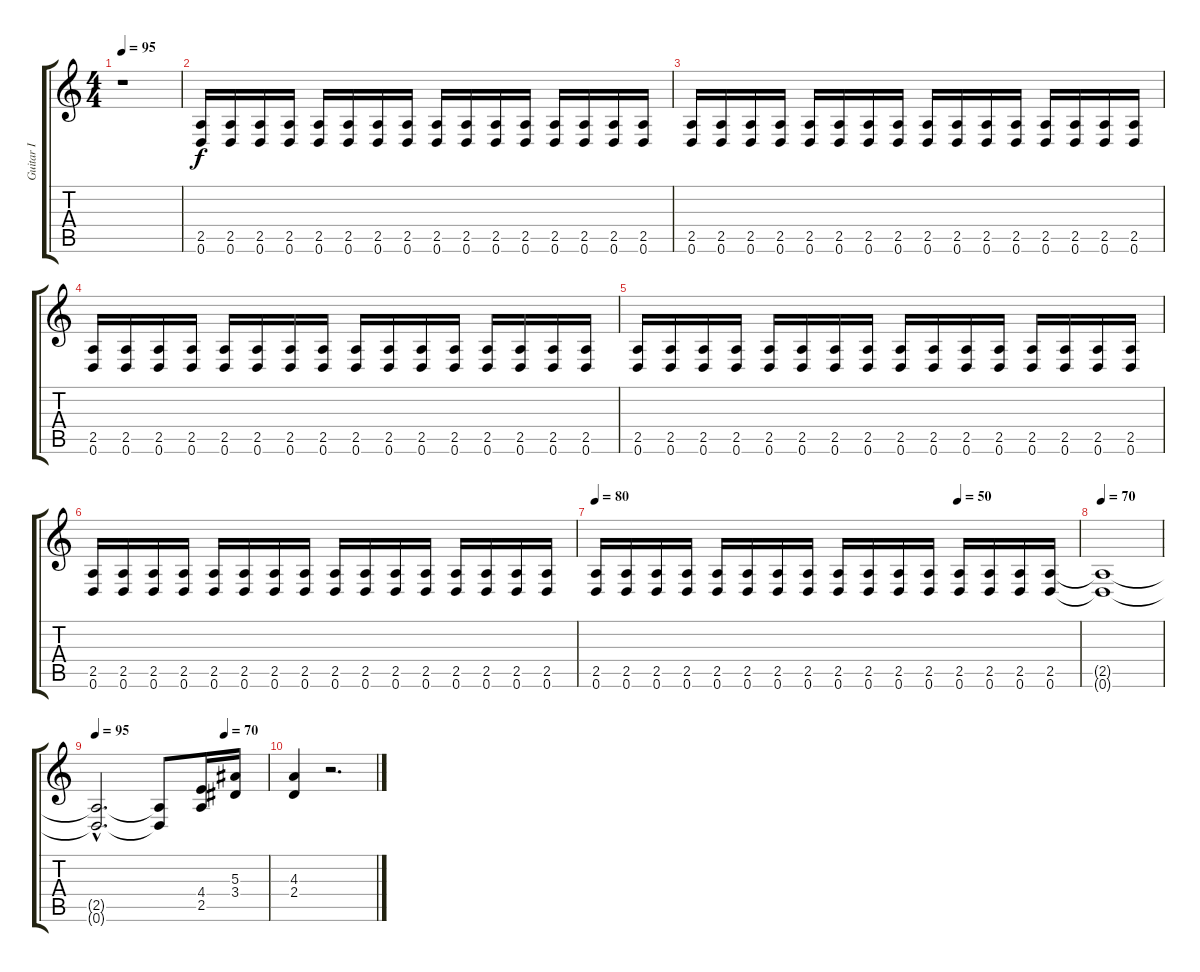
\track ("Guitar I" "Guitar I") {instrument distortionguitar}
\staff {score tabs}
\tuning (D4 A3 F3 C3 G2 D2) {hide}
\ts (4 4)
\tempo 95
\clef g2
\ks c
r.1{dy f} |
(2.5 0.6).16 (2.5 0.6).16 (2.5 0.6).16 (2.5 0.6).16 (2.5 0.6).16 (2.5 0.6).16 (2.5 0.6).16 (2.5 0.6).16 (2.5 0.6).16 (2.5 0.6).16 (2.5 0.6).16 (2.5 0.6).16 (2.5 0.6).16 (2.5 0.6).16 (2.5 0.6).16 (2.5 0.6).16 |
(2.5 0.6).16 (2.5 0.6).16 (2.5 0.6).16 (2.5 0.6).16 (2.5 0.6).16 (2.5 0.6).16 (2.5 0.6).16 (2.5 0.6).16 (2.5 0.6).16 (2.5 0.6).16 (2.5 0.6).16 (2.5 0.6).16 (2.5 0.6).16 (2.5 0.6).16 (2.5 0.6).16 (2.5 0.6).16 |
(2.5 0.6).16 (2.5 0.6).16 (2.5 0.6).16 (2.5 0.6).16 (2.5 0.6).16 (2.5 0.6).16 (2.5 0.6).16 (2.5 0.6).16 (2.5 0.6).16 (2.5 0.6).16 (2.5 0.6).16 (2.5 0.6).16 (2.5 0.6).16 (2.5 0.6).16 (2.5 0.6).16 (2.5 0.6).16 |
(2.5 0.6).16 (2.5 0.6).16 (2.5 0.6).16 (2.5 0.6).16 (2.5 0.6).16 (2.5 0.6).16 (2.5 0.6).16 (2.5 0.6).16 (2.5 0.6).16 (2.5 0.6).16 (2.5 0.6).16 (2.5 0.6).16 (2.5 0.6).16 (2.5 0.6).16 (2.5 0.6).16 (2.5 0.6).16 |
(2.5 0.6).16 (2.5 0.6).16 (2.5 0.6).16 (2.5 0.6).16 (2.5 0.6).16 (2.5 0.6).16 (2.5 0.6).16 (2.5 0.6).16 (2.5 0.6).16 (2.5 0.6).16 (2.5 0.6).16 (2.5 0.6).16 (2.5 0.6).16 (2.5 0.6).16 (2.5 0.6).16 (2.5 0.6).16 |
\tempo 80
\tempo (50 0.75)
(2.5 0.6).16 (2.5 0.6).16 (2.5 0.6).16 (2.5 0.6).16 (2.5 0.6).16 (2.5 0.6).16 (2.5 0.6).16 (2.5 0.6).16 (2.5 0.6).16 (2.5 0.6).16 (2.5 0.6).16 (2.5 0.6).16 (2.5 0.6).16 (2.5 0.6).16 (2.5 0.6).16 (2.5 0.6).16 |
\tempo 70
(2.5{t} 0.6{t}).1 |
\tempo 95
\tempo (70 0.75)
(2.5{hac t} 0.6{hac t}).2{d} (2.5{t} 0.6{t}).8 (4.4 2.5).16 (5.3 3.4).16 |
(4.3 2.4).4 r.2{d}
